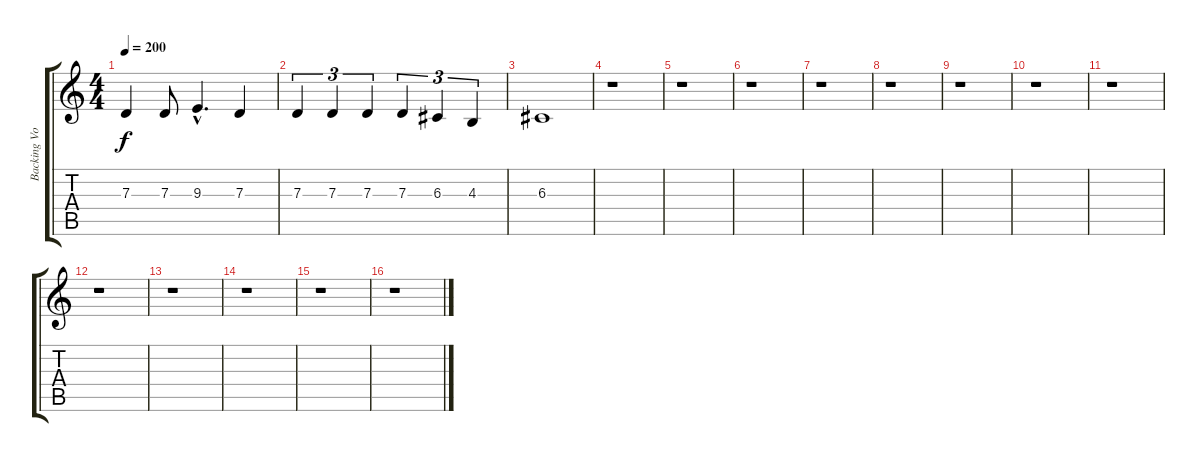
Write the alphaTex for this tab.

\track ("Backing Vocals" "Backing Vo") {instrument choiraahs}
\staff {score tabs}
\tuning (E4 B3 G3 D3 A2 E2) {hide}
\ts (4 4)
\tempo 200
\clef g2
\ks c
7.3.4{dy f} 7.3.8 9.3{hac}.4{d} 7.3.4 |
7.3.4{tu (3 2)} 7.3.4{tu (3 2)} 7.3.4{tu (3 2)} 7.3.4{tu (3 2)} 6.3.4{tu (3 2)} 4.3.4{tu (3 2)} |
6.3.1 |
\section ("" "")
r.1 |
r.1 |
r.1 |
r.1 |
r.1 |
r.1 |
r.1 |
r.1 |
r.1 |
r.1 |
r.1 |
r.1 |
r.1
